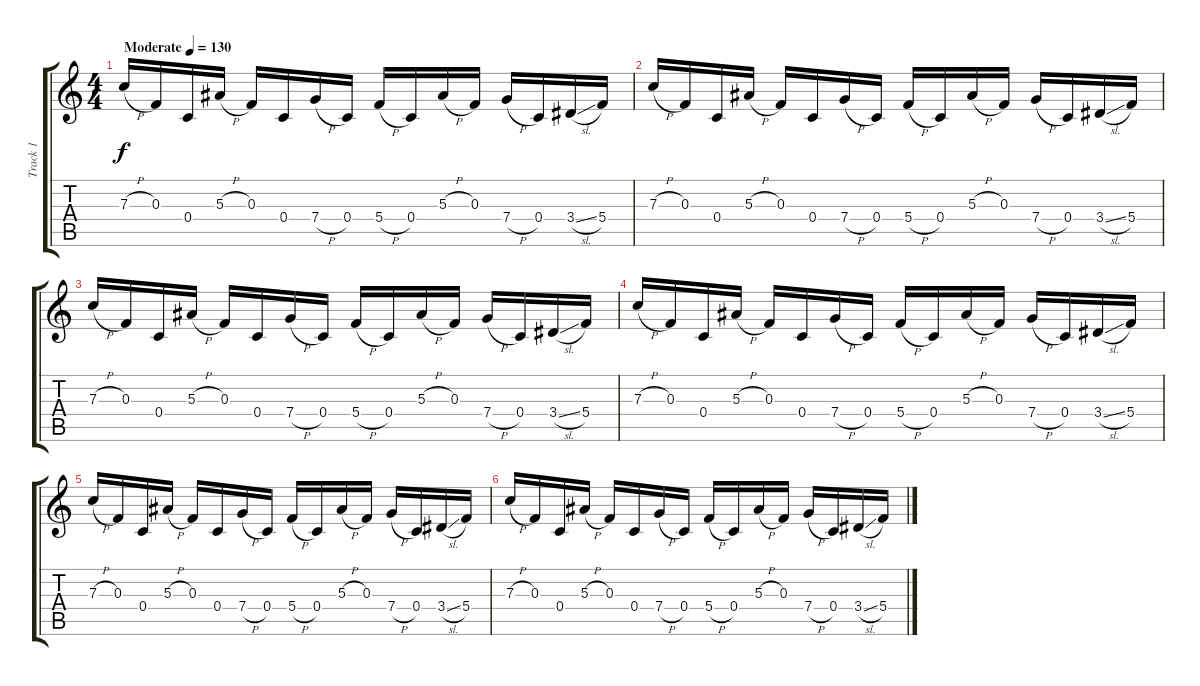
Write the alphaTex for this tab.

\track ("Track 1" "Track 1") {instrument distortionguitar}
\staff {score tabs}
\tuning (D4 A3 F3 C3 G2 C2) {hide}
\ts (4 4)
\tempo (130 "Moderate")
\clef g2
\ks c
7.3{h}.16{dy f instrument distortionguitar} 0.3.16 0.4.16 5.3{h}.16 0.3.16 0.4.16 7.4{h}.16 0.4.16 5.4{h}.16 0.4.16 5.3{h}.16 0.3.16 7.4{h}.16 0.4.16 3.4{sl}.16 5.4.16 |
7.3{h}.16 0.3.16 0.4.16 5.3{h}.16 0.3.16 0.4.16 7.4{h}.16 0.4.16 5.4{h}.16 0.4.16 5.3{h}.16 0.3.16 7.4{h}.16 0.4.16 3.4{sl}.16 5.4.16 |
7.3{h}.16 0.3.16 0.4.16 5.3{h}.16 0.3.16 0.4.16 7.4{h}.16 0.4.16 5.4{h}.16 0.4.16 5.3{h}.16 0.3.16 7.4{h}.16 0.4.16 3.4{sl}.16 5.4.16 |
7.3{h}.16 0.3.16 0.4.16 5.3{h}.16 0.3.16 0.4.16 7.4{h}.16 0.4.16 5.4{h}.16 0.4.16 5.3{h}.16 0.3.16 7.4{h}.16 0.4.16 3.4{sl}.16 5.4.16 |
7.3{h}.16 0.3.16 0.4.16 5.3{h}.16 0.3.16 0.4.16 7.4{h}.16 0.4.16 5.4{h}.16 0.4.16 5.3{h}.16 0.3.16 7.4{h}.16 0.4.16 3.4{sl}.16 5.4.16 |
7.3{h}.16 0.3.16 0.4.16 5.3{h}.16 0.3.16 0.4.16 7.4{h}.16 0.4.16 5.4{h}.16 0.4.16 5.3{h}.16 0.3.16 7.4{h}.16 0.4.16 3.4{sl}.16 5.4.16
